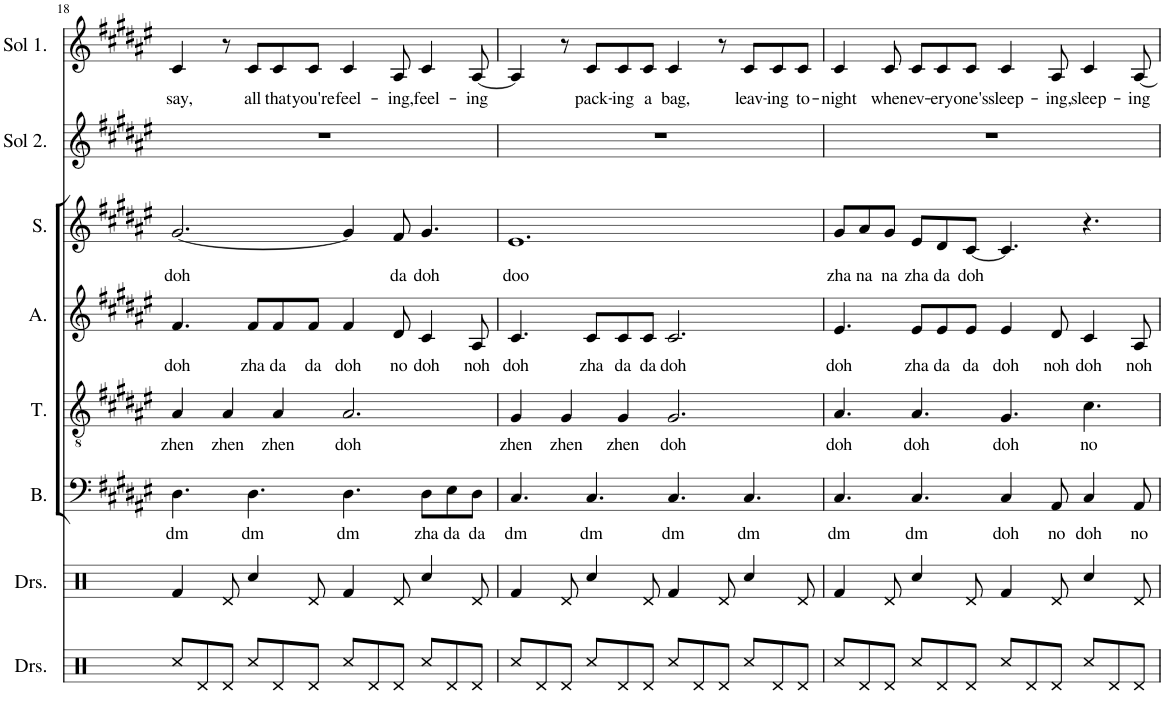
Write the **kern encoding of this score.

**kern	**kern	**kern	**text	**kern	**text	**kern	**text	**kern	**text	**kern	**kern	**text
*part8	*part7	*part6	*part6	*part5	*part5	*part4	*part4	*part3	*part3	*part2	*part1	*part1
*staff8	*staff7	*staff6	*staff6	*staff5	*staff5	*staff4	*staff4	*staff3	*staff3	*staff2	*staff1	*staff1
*I"Drumset	*I"Drumset	*I"Bass	*	*I"Tenor	*	*I"Alto	*	*I"Soprano	*	*I"Solo 2	*I"Solo 1	*
*I'Drs.	*I'Drs.	*I'B.	*	*I'T.	*	*I'A.	*	*I'S.	*	*I'Sol 2.	*I'Sol 1.	*
!!LO:PB:g=z
*clefX	*clefX	*clefF4	*	*clefGv2	*	*clefG2	*	*clefG2	*	*clefG2	*clefG2	*
*k[]	*k[]	*k[f#c#g#d#a#e#]	*	*k[f#c#g#d#a#e#]	*	*k[f#c#g#d#a#e#]	*	*k[f#c#g#d#a#e#]	*	*k[f#c#g#d#a#e#]	*k[f#c#g#d#a#e#]	*
*M12/8	*M12/8	*M12/8	*	*M12/8	*	*M12/8	*	*M12/8	*	*M12/8	*M12/8	*
=18	=18	=18	=18	=18	=18	=18	=18	=18	=18	=18	=18	=18
!	!	!	!LO:LY:b	!	!LO:LY:b	!	!LO:LY:b	!	!LO:LY:b	!	!	!LO:LY:b
8Rcc/L	4Rf/	4.D#\	dm	4A#/	zhen	4.f#/	doh	[2.g#/	doh	1.r	4c#/	say,
8Rd/	.	.	.	.	.	.	.	.	.	.	.	.
!	!	!	!	!	!LO:LY:b	!	!	!	!	!	!	!
8Rd/J	8Rd/	.	.	4A#/	zhen	.	.	.	.	.	8r	.
!	!	!	!LO:LY:b	!	!	!	!LO:LY:b	!	!	!	!	!LO:LY:b
8Rcc/L	4Rcc/	4.D#\	dm	.	.	8f#/L	zha	.	.	.	8c#/L	all
!	!	!	!	!	!LO:LY:b	!	!LO:LY:b	!	!	!	!	!LO:LY:b
8Rd/	.	.	.	4A#/	zhen	8f#/	da	.	.	.	8c#/	that
!	!	!	!	!	!	!	!LO:LY:b	!	!	!	!	!LO:LY:b
8Rd/J	8Rd/	.	.	.	.	8f#/J	da	.	.	.	8c#/J	you're
!	!	!	!LO:LY:b	!	!LO:LY:b	!	!LO:LY:b	!	!	!	!	!LO:LY:b
8Rcc/L	4Rf/	4.D#\	dm	2.A#/	doh	4f#/	doh	4g#/]	.	.	4c#/	feel-
8Rd/	.	.	.	.	.	.	.	.	.	.	.	.
!	!	!	!	!	!	!	!LO:LY:b	!	!LO:LY:b	!	!	!LO:LY:b
8Rd/J	8Rd/	.	.	.	.	8d#/	no	8f#/	da	.	8A#/	-ing,
!	!	!	!LO:LY:b	!	!	!	!LO:LY:b	!	!LO:LY:b	!	!	!LO:LY:b
8Rcc/L	4Rcc/	8D#\L	zha	.	.	4c#/	doh	4.g#/	doh	.	4c#/	feel-
!	!	!	!LO:LY:b	!	!	!	!	!	!	!	!	!
8Rd/	.	8E#\	da	.	.	.	.	.	.	.	.	.
!	!	!	!LO:LY:b	!	!	!	!LO:LY:b	!	!	!	!	!LO:LY:b
8Rd/J	8Rd/	8D#\J	da	.	.	8A#/	noh	.	.	.	[8A#/	-ing
=19	=19	=19	=19	=19	=19	=19	=19	=19	=19	=19	=19	=19
!	!	!	!LO:LY:b	!	!LO:LY:b	!	!LO:LY:b	!	!LO:LY:b	!	!	!
8Rcc/L	4Rf/	4.C#/	dm	4G#/	zhen	4.c#/	doh	1.e#	doo	1.r	4A#/]	.
8Rd/	.	.	.	.	.	.	.	.	.	.	.	.
!	!	!	!	!	!LO:LY:b	!	!	!	!	!	!	!
8Rd/J	8Rd/	.	.	4G#/	zhen	.	.	.	.	.	8r	.
!	!	!	!LO:LY:b	!	!	!	!LO:LY:b	!	!	!	!	!LO:LY:b
8Rcc/L	4Rcc/	4.C#/	dm	.	.	8c#/L	zha	.	.	.	8c#/L	pack-
!	!	!	!	!	!LO:LY:b	!	!LO:LY:b	!	!	!	!	!LO:LY:b
8Rd/	.	.	.	4G#/	zhen	8c#/	da	.	.	.	8c#/	-ing
!	!	!	!	!	!	!	!LO:LY:b	!	!	!	!	!LO:LY:b
8Rd/J	8Rd/	.	.	.	.	8c#/J	da	.	.	.	8c#/J	a
!	!	!	!LO:LY:b	!	!LO:LY:b	!	!LO:LY:b	!	!	!	!	!LO:LY:b
8Rcc/L	4Rf/	4.C#/	dm	2.G#/	doh	2.c#/	doh	.	.	.	4c#/	bag,
8Rd/	.	.	.	.	.	.	.	.	.	.	.	.
8Rd/J	8Rd/	.	.	.	.	.	.	.	.	.	8r	.
!	!	!	!LO:LY:b	!	!	!	!	!	!	!	!	!LO:LY:b
8Rcc/L	4Rcc/	4.C#/	dm	.	.	.	.	.	.	.	8c#/L	leav-
!	!	!	!	!	!	!	!	!	!	!	!	!LO:LY:b
8Rd/	.	.	.	.	.	.	.	.	.	.	8c#/	-ing
!	!	!	!	!	!	!	!	!	!	!	!	!LO:LY:b
8Rd/J	8Rd/	.	.	.	.	.	.	.	.	.	8c#/J	to-
=20	=20	=20	=20	=20	=20	=20	=20	=20	=20	=20	=20	=20
!	!	!	!LO:LY:b	!	!LO:LY:b	!	!LO:LY:b	!	!LO:LY:b	!	!	!LO:LY:b
8Rcc/L	4Rf/	4.C#/	dm	4.A#/	doh	4.e#/	doh	8g#/L	zha	1.r	4c#/	-night
!	!	!	!	!	!	!	!	!	!LO:LY:b	!	!	!
8Rd/	.	.	.	.	.	.	.	8a#/	na	.	.	.
!	!	!	!	!	!	!	!	!	!LO:LY:b	!	!	!LO:LY:b
8Rd/J	8Rd/	.	.	.	.	.	.	8g#/J	na	.	8c#/	when
!	!	!	!LO:LY:b	!	!LO:LY:b	!	!LO:LY:b	!	!LO:LY:b	!	!	!LO:LY:b
8Rcc/L	4Rcc/	4.C#/	dm	4.A#/	doh	8e#/L	zha	8e#/L	zha	.	8c#/L	ev-
!	!	!	!	!	!	!	!LO:LY:b	!	!LO:LY:b	!	!	!LO:LY:b
8Rd/	.	.	.	.	.	8e#/	da	8d#/	da	.	8c#/	-ery
!	!	!	!	!	!	!	!LO:LY:b	!	!LO:LY:b	!	!	!LO:LY:b
8Rd/J	8Rd/	.	.	.	.	8e#/J	da	[8c#/J	doh	.	8c#/J	one's
!	!	!	!LO:LY:b	!	!LO:LY:b	!	!LO:LY:b	!	!	!	!	!LO:LY:b
8Rcc/L	4Rf/	4C#/	doh	4.G#/	doh	4e#/	doh	4.c#/]	.	.	4c#/	sleep-
8Rd/	.	.	.	.	.	.	.	.	.	.	.	.
!	!	!	!LO:LY:b	!	!	!	!LO:LY:b	!	!	!	!	!LO:LY:b
8Rd/J	8Rd/	8AA#/	no	.	.	8d#/	noh	.	.	.	8A#/	-ing,
!	!	!	!LO:LY:b	!	!LO:LY:b	!	!LO:LY:b	!	!	!	!	!LO:LY:b
8Rcc/L	4Rcc/	4C#/	doh	4.c#\	no	4c#/	doh	4.r	.	.	4c#/	sleep-
8Rd/	.	.	.	.	.	.	.	.	.	.	.	.
!	!	!	!LO:LY:b	!	!	!	!LO:LY:b	!	!	!	!	!LO:LY:b
8Rd/J	8Rd/	8AA#/	no	.	.	8A#/	noh	.	.	.	[8A#/	-ing
=	=	=	=	=	=	=	=	=	=	=	=	=
*-	*-	*-	*-	*-	*-	*-	*-	*-	*-	*-	*-	*-
